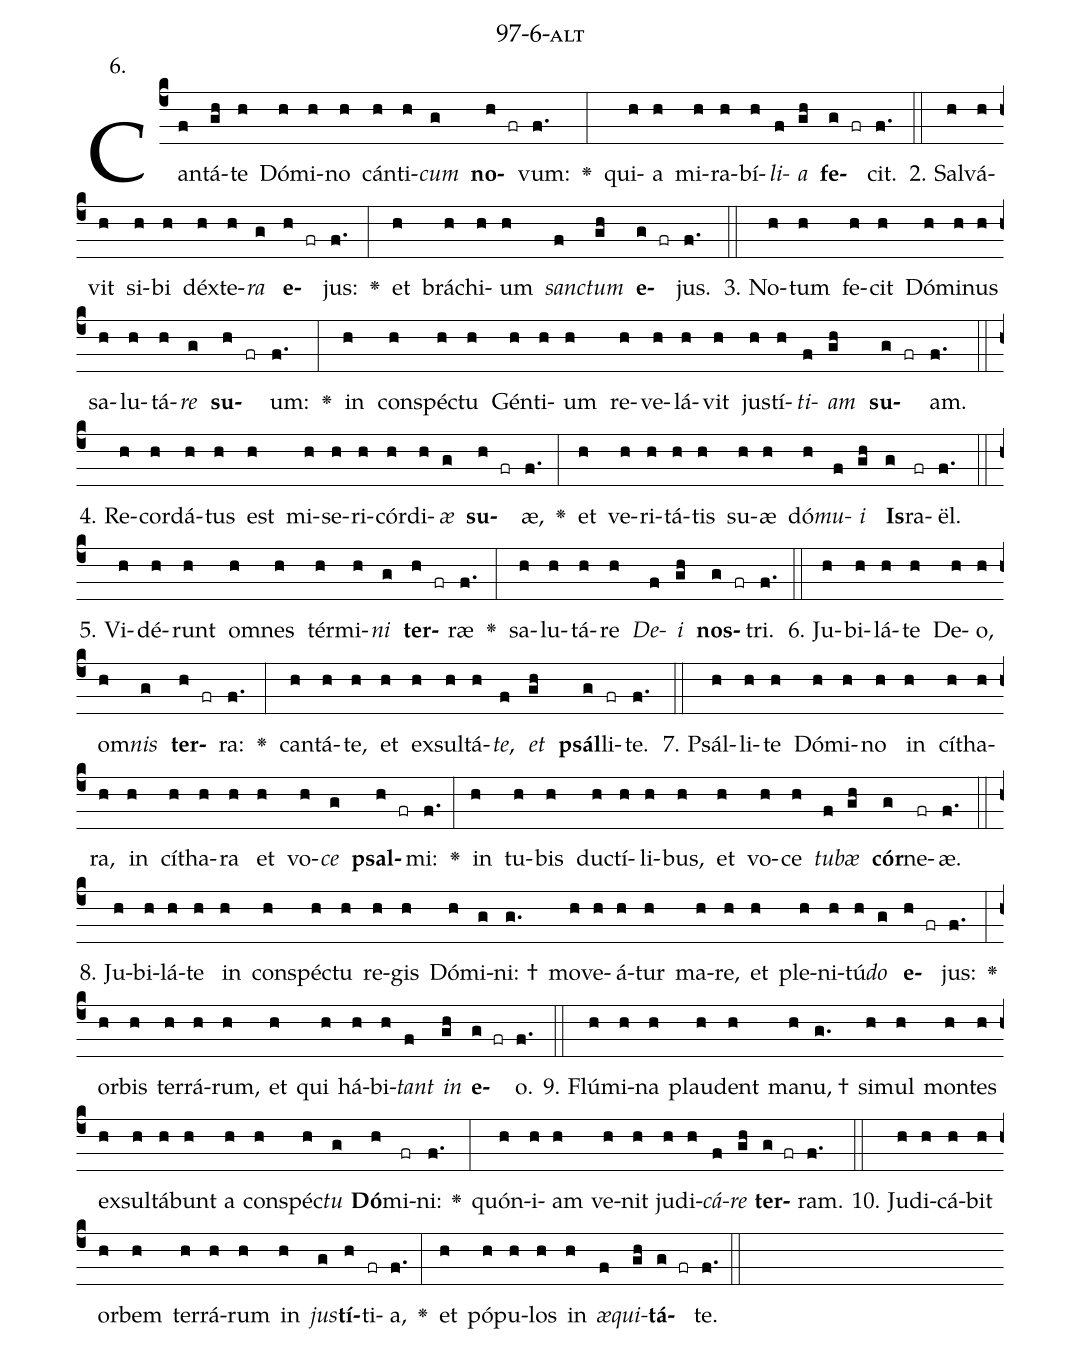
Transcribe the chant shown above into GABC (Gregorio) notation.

name: 97-6-alt;
annotation: 6.;
%%
(c4)Can(f)tá(gh)te(h) Dó(h)mi(h)no(h) cán(h)ti(h)<i>cum</i>(g) <b>no</b>(h fr)vum:(f.) <v>\greheightstar</v>(:) qui(h)a(h) mi(h)ra(h)bí(h)<i>li</i>(f)<i>a</i>(gh) <b>fe</b>(g fr)cit.(f.) (::)
2. Sal(h)vá(h)vit(h) si(h)bi(h) déx(h)te(h)<i>ra</i>(g) <b>e</b>(h fr)jus:(f.) <v>\greheightstar</v>(:) et(h) brá(h)chi(h)um(h) <i>sanc</i>(f)<i>tum</i>(gh) <b>e</b>(g fr)jus.(f.) (::)
3. No(h)tum(h) fe(h)cit(h) Dó(h)mi(h)nus(h) sa(h)lu(h)tá(h)<i>re</i>(g) <b>su</b>(h fr)um:(f.) <v>\greheightstar</v>(:) in(h) con(h)spéc(h)tu(h) Gén(h)ti(h)um(h) re(h)ve(h)lá(h)vit(h) jus(h)tí(h)<i>ti</i>(f)<i>am</i>(gh) <b>su</b>(g fr)am.(f.) (::)
4. Re(h)cor(h)dá(h)tus(h) est(h) mi(h)se(h)ri(h)cór(h)di(h)<i>æ</i>(g) <b>su</b>(h fr)æ,(f.) <v>\greheightstar</v>(:) et(h) ve(h)ri(h)tá(h)tis(h) su(h)æ(h) dó(h)<i>mu</i>(f)<i>i</i>(gh) <b>Is</b>(g)ra(fr)ël.(f.) (::)
5. Vi(h)dé(h)runt(h) om(h)nes(h) tér(h)mi(h)<i>ni</i>(g) <b>ter</b>(h fr)ræ(f.) <v>\greheightstar</v>(:) sa(h)lu(h)tá(h)re(h) <i>De</i>(f)<i>i</i>(gh) <b>nos</b>(g fr)tri.(f.) (::)
6. Ju(h)bi(h)lá(h)te(h) De(h)o,(h) om(h)<i>nis</i>(g) <b>ter</b>(h fr)ra:(f.) <v>\greheightstar</v>(:) can(h)tá(h)te,(h) et(h) ex(h)sul(h)tá(h)<i>te</i>,(f) <i>et</i>(gh) <b>psál</b>(g)li(fr)te.(f.) (::)
7. Psál(h)li(h)te(h) Dó(h)mi(h)no(h) in(h) cí(h)tha(h)ra,(h) in(h) cí(h)tha(h)ra(h) et(h) vo(h)<i>ce</i>(g) <b>psal</b>(h fr)mi:(f.) <v>\greheightstar</v>(:) in(h) tu(h)bis(h) duc(h)tí(h)li(h)bus,(h) et(h) vo(h)ce(h) <i>tu</i>(f)<i>bæ</i>(gh) <b>cór</b>(g)ne(fr)æ.(f.) (::)
8. Ju(h)bi(h)lá(h)te(h) in(h) con(h)spéc(h)tu(h) re(h)gis(h) Dó(h)mi(g)ni: †(g.) mo(h)ve(h)á(h)tur(h) ma(h)re,(h) et(h) ple(h)ni(h)tú(h)<i>do</i>(g) <b>e</b>(h fr)jus:(f.) <v>\greheightstar</v>(:) or(h)bis(h) ter(h)rá(h)rum,(h) et(h) qui(h) há(h)bi(h)<i>tant</i>(f) <i>in</i>(gh) <b>e</b>(g fr)o.(f.) (::)
9. Flú(h)mi(h)na(h) plau(h)dent(h) ma(h)nu, †(g.) si(h)mul(h) mon(h)tes(h) ex(h)sul(h)tá(h)bunt(h) a(h) con(h)spéc(h)<i>tu</i>(g) <b>Dó</b>(h)mi(fr)ni:(f.) <v>\greheightstar</v>(:) quón(h)i(h)am(h) ve(h)nit(h) ju(h)di(h)<i>cá</i>(f)<i>re</i>(gh) <b>ter</b>(g fr)ram.(f.) (::)
10. Ju(h)di(h)cá(h)bit(h) or(h)bem(h) ter(h)rá(h)rum(h) in(h) <i>jus</i>(g)<b>tí</b>(h)ti(fr)a,(f.) <v>\greheightstar</v>(:) et(h) pó(h)pu(h)los(h) in(h) <i>æ</i>(f)<i>qui</i>(gh)<b>tá</b>(g fr)te.(f.) (::)
